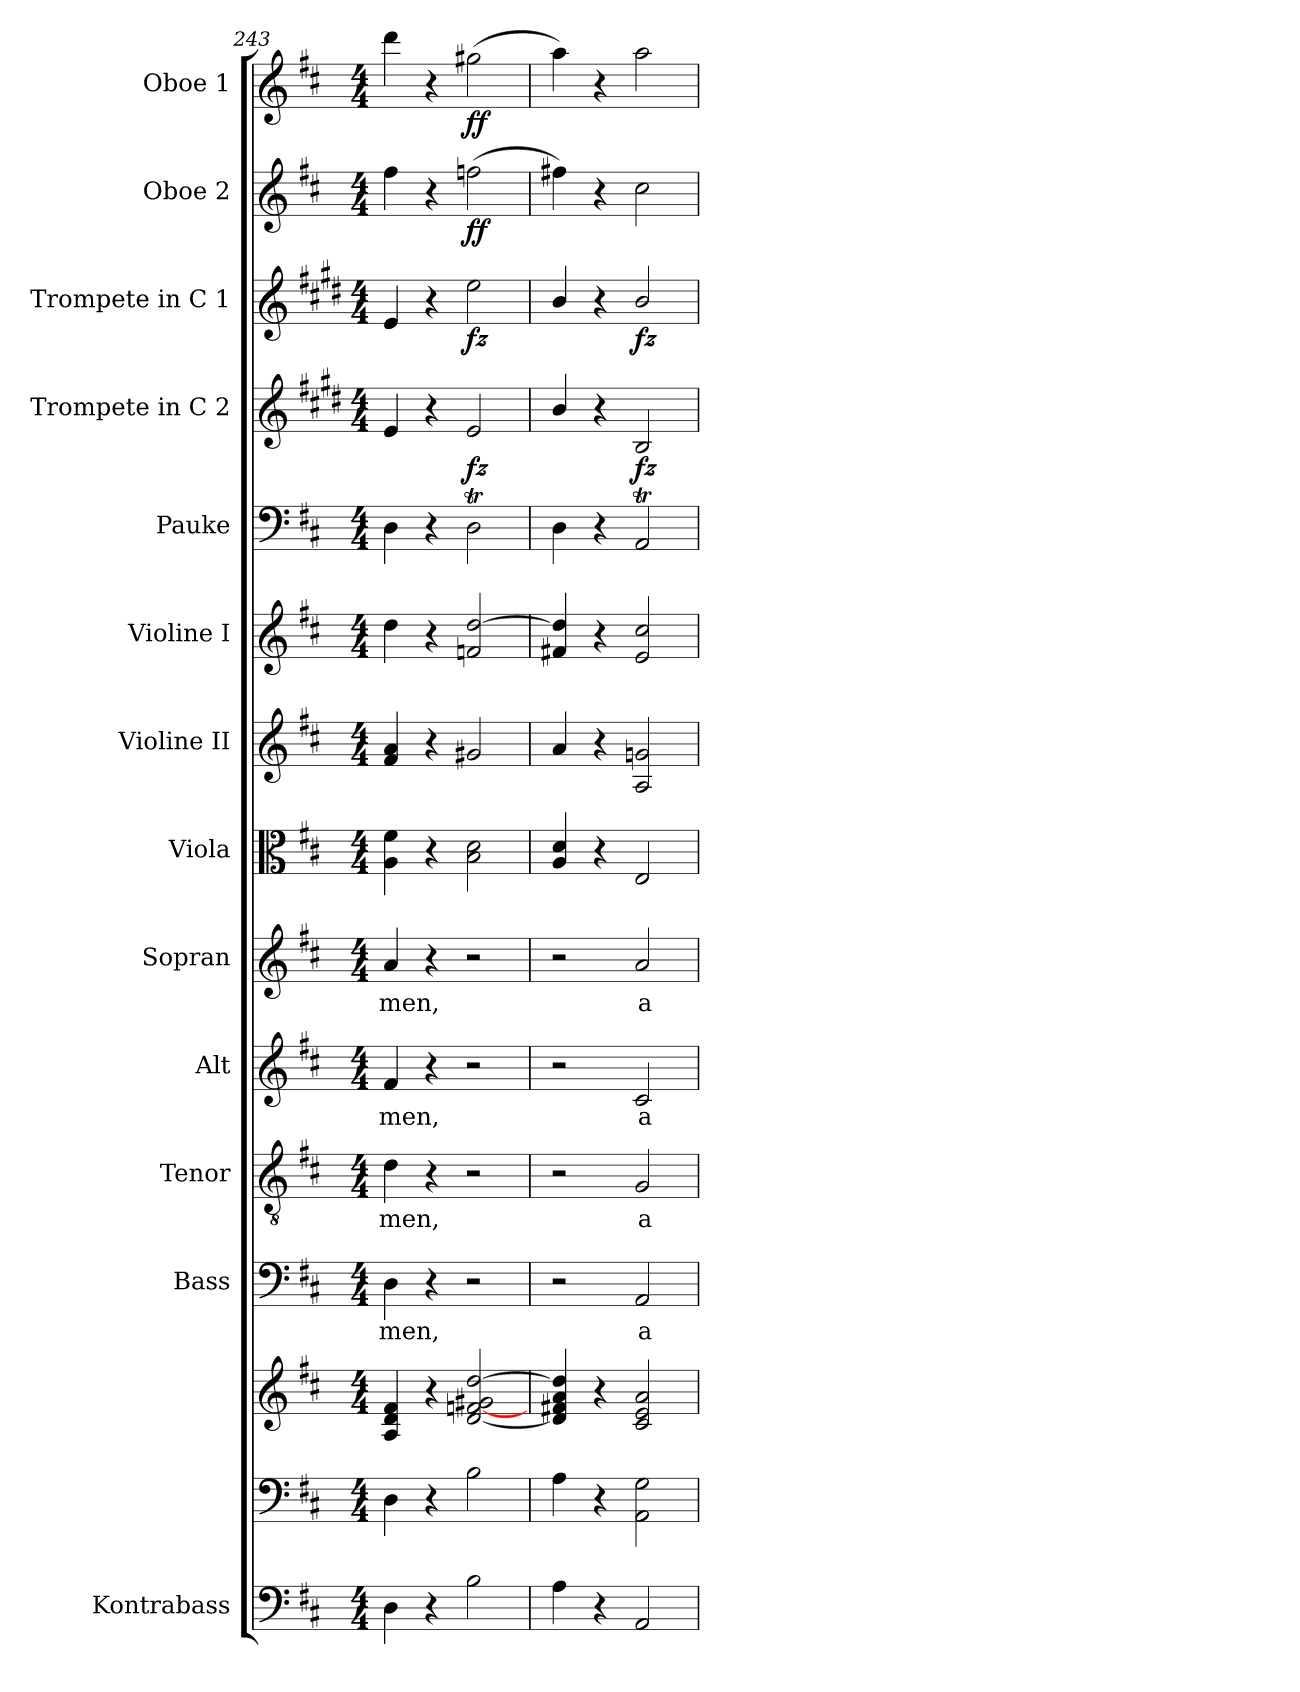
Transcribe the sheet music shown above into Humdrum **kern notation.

**kern	**kern	**kern	**kern	**text	**kern	**text	**kern	**text	**kern	**text	**kern	**kern	**kern	**kern	**kern	**dynam	**kern	**dynam	**kern	**dynam	**kern	**dynam
*part14	*part13	*part13	*part12	*part12	*part11	*part11	*part10	*part10	*part9	*part9	*part8	*part7	*part6	*part5	*part4	*part4	*part3	*part3	*part2	*part2	*part1	*part1
*staff15	*staff14	*staff13	*staff12	*staff12	*staff11	*staff11	*staff10	*staff10	*staff9	*staff9	*staff8	*staff7	*staff6	*staff5	*staff4	*staff4	*staff3	*staff3	*staff2	*staff2	*staff1	*staff1
*I"Kontrabass	*	*	*I"Bass	*	*I"Tenor	*	*I"Alt	*	*I"Sopran	*	*I"Viola	*I"Violine II	*I"Violine I	*I"Pauke	*I"Trompete in C 2	*	*I"Trompete in C 1	*	*I"Oboe 2	*	*I"Oboe 1	*
*I'Kb.	*	*	*I'B	*	*I'T	*	*I'A	*	*I'S	*	*I'Vla.	*I'Vl. II	*I'Vl. I	*I'Pk.	*	*	*	*	*I'Ob. 2	*	*I'Ob. 1	*
*clefF4	*clefF4	*clefG2	*clefF4	*	*clefGv2	*	*clefG2	*	*clefG2	*	*clefC3	*clefG2	*clefG2	*clefF4	*clefG2	*	*clefG2	*	*clefG2	*	*clefG2	*
*ITrd7c12	*	*	*	*	*	*	*	*	*	*	*	*	*	*	*ITrd1c2	*	*ITrd1c2	*	*	*	*	*
*k[f#c#]	*k[f#c#]	*k[f#c#]	*k[f#c#]	*	*k[f#c#]	*	*k[f#c#]	*	*k[f#c#]	*	*k[f#c#]	*k[f#c#]	*k[f#c#]	*k[f#c#]	*k[f#c#]	*	*k[f#c#]	*	*k[f#c#]	*	*k[f#c#]	*
*D:	*D:	*D:	*D:	*	*D:	*	*D:	*	*D:	*	*D:	*D:	*D:	*D:	*D:	*	*D:	*	*D:	*	*D:	*
*M4/4	*M4/4	*M4/4	*M4/4	*	*M4/4	*	*M4/4	*	*M4/4	*	*M4/4	*M4/4	*M4/4	*M4/4	*M4/4	*	*M4/4	*	*M4/4	*	*M4/4	*
=243	=243	=243	=243	=243	=243	=243	=243	=243	=243	=243	=243	=243	=243	=243	=243	=243	=243	=243	=243	=243	=243	=243
!	!	!	!	!LO:LY:b	!	!LO:LY:b	!	!LO:LY:b	!	!LO:LY:b	!	!	!	!	!	!	!	!	!	!	!	!
4DD\	4D\	4A/ 4d/ 4f#/	4D\	-men,	4d\	-men,	4f#/	-men,	4a/	-men,	4A\ 4f#\	4f#/ 4a/	4dd\	4D\	4d/	.	4d/	.	4ff#\	.	4ddd\	.
4r	4r	4r	4r	.	4r	.	4r	.	4r	.	4r	4r	4r	4r	4r	.	4r	.	4r	.	4r	.
!	!	!	!	!	!	!	!	!	!	!	!	!	!	!	!	!LO:DY:b	!	!LO:DY:b	!	!LO:DY:b	!	!LO:DY:b
2BB\	2B\	[2d/ [2fn/ 2g#X/ [2dd/	2r	.	2r	.	2r	.	2r	.	2B\ 2d\	2g#X/	2fn/ [>2dd/	2DT\	2d/	fz	2dd\	fz	(>2ffn\	ff	(>2gg#X\	ff
=244	=244	=244	=244	=244	=244	=244	=244	=244	=244	=244	=244	=244	=244	=244	=244	=244	=244	=244	=244	=244	=244	=244
4AA\	4A\	4d/] 4f#X/ 4a/ 4dd/]	2r	.	2r	.	2r	.	2r	.	4A/ 4d/	4a/	4f#X/ 4dd/]	4D\	4a/	.	4a/	.	4ff#X\)	.	4aa\)	.
4r	4r	4r	.	.	.	.	.	.	.	.	4r	4r	4r	4r	4r	.	4r	.	4r	.	4r	.
!	!	!	!	!LO:LY:b	!	!LO:LY:b	!	!LO:LY:b	!	!LO:LY:b	!	!	!	!	!	!LO:DY:b	!	!LO:DY:b	!	!	!	!
2AAA/	2AA\ 2G\	2c#/ 2e/ 2a/	2AA/	a-	2G/	a-	2c#/	a-	2a/	a-	2E/	2A/ 2gn/	2e/ 2cc#/	2AAT/	2A/	fz	2a/	fz	2cc#\	.	2aa\	.
=	=	=	=	=	=	=	=	=	=	=	=	=	=	=	=	=	=	=	=	=	=	=
*-	*-	*-	*-	*-	*-	*-	*-	*-	*-	*-	*-	*-	*-	*-	*-	*-	*-	*-	*-	*-	*-	*-
